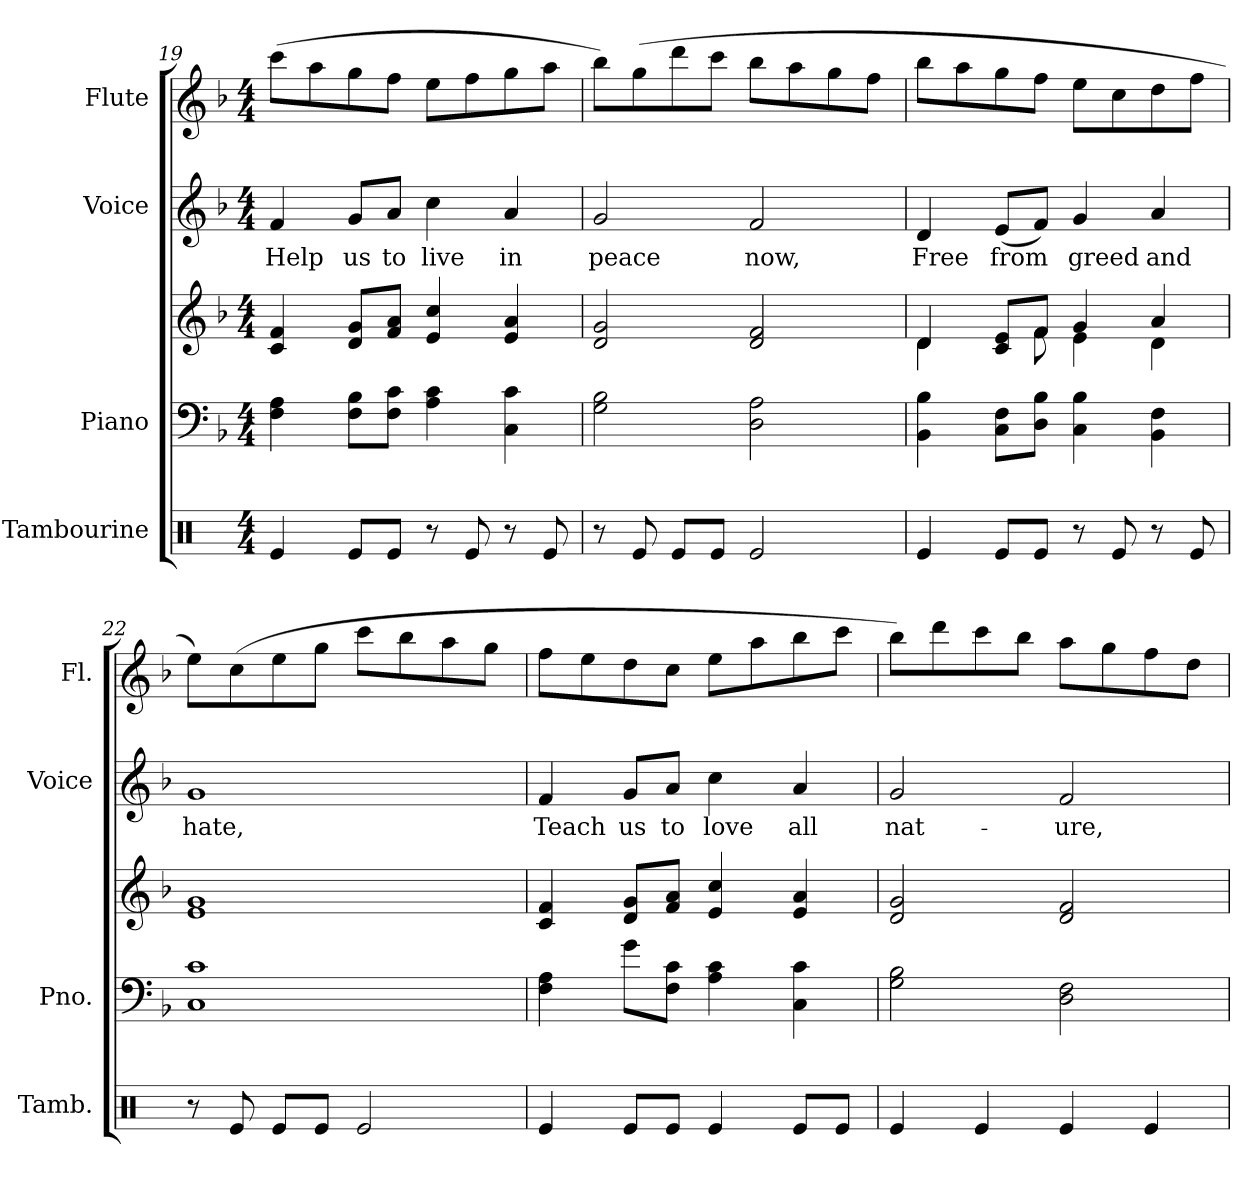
**kern	**kern	**kern	**kern	**text	**kern
*part4	*part3	*part3	*part2	*part2	*part1
*staff5	*staff4	*staff3	*staff2	*staff2	*staff1
*I"Tambourine	*I"Piano	*	*I"Voice	*	*I"Flute
*I'Tamb.	*I'Pno.	*	*I'Voice	*	*I'Fl.
*clefX	*clefF4	*clefG2	*clefG2	*	*clefG2
*k[]	*k[b-]	*k[b-]	*k[b-]	*	*k[b-]
*C:	*F:	*F:	*F:	*	*F:
*M4/4	*M4/4	*M4/4	*M4/4	*	*M4/4
=19	=19	=19	=19	=19	=19
!	!	!	!	!LO:LY:b:color=#000000	!
4Rei/	4Fi\ 4Ai	4ci/ 4fi	4fi/	Help	(8ccci\L
.	.	.	.	.	8aai\
!	!	!	!	!LO:LY:b:color=#000000	!
8Rei/L	8Fi\ 8B-iL	8di/ 8giL	8gi/L	us	8ggi\
!	!	!	!	!LO:LY:b:color=#000000	!
8Rei/J	8Fi\ 8ciJ	8fi/ 8aiJ	8ai/J	to	8ffi\J
!	!	!	!	!LO:LY:b:color=#000000	!
8r	4Ai\ 4ci	4ei/ 4cci	4cci\	live	8eei\L
8Rei/	.	.	.	.	8ffi\
!	!	!	!	!LO:LY:b:color=#000000	!
8r	4Ci\ 4ci	4ei/ 4ai	4ai/	in	8ggi\
8Rei/	.	.	.	.	8aai\J
!!LO:PB:g=z
=20	=20	=20	=20	=20	=20
!	!	!	!	!LO:LY:b:color=#000000	!
8r	2Gi\ 2B-i	2di/ 2gi	2gi/	peace	8bb-i\L)
8Rei/	.	.	.	.	(8ggi\
8Rei/L	.	.	.	.	8dddi\
8Rei/J	.	.	.	.	8ccci\J
!	!	!	!	!LO:LY:b:color=#000000	!
2Rei/	2Di\ 2Ai	2di/ 2fi	2fi/	now,	8bb-i\L
.	.	.	.	.	8aai\
.	.	.	.	.	8ggi\
.	.	.	.	.	8ffi\J
=21	=21	=21	=21	=21	=21
*	*	*^	*	*	*
!	!	!	!	!	!LO:LY:b:color=#000000	!
4Rei/	4BB-i\ 4B-i	4di/	4di\	4di/	Free	8bb-i\L
.	.	.	.	.	.	8aai\
!	!	!	!	!	!LO:LY:b:color=#000000	!
8Rei/L	8Ci\ 8FiL	8ci/ 8eiL	8ryy	(8ei/L	from	8ggi\
8Rei/J	8Di\ 8B-iJ	8fi/J	8fi\	8fi/J)	.	8ffi\J
!	!	!	!	!	!LO:LY:b:color=#000000	!
8r	4Ci\ 4B-i	4gi/	4ei\	4gi/	greed	8eei\L
8Rei/	.	.	.	.	.	8cci\
!	!	!	!	!	!LO:LY:b:color=#000000	!
8r	4BB-i\ 4Fi	4ai/	4di\	4ai/	and	8ddi\
8Rei/	.	.	.	.	.	8ffi\J
=22	=22	=22	=22	=22	=22	=22
!	!	!	!	!	!LO:LY:b:color=#000000	!
8r	1Ci 1ci	1gi	1ei	1gi	hate,	8eei\L)
8Rei/	.	.	.	.	.	(8cci\
8Rei/L	.	.	.	.	.	8eei\
8Rei/J	.	.	.	.	.	8ggi\J
2Rei/	.	.	.	.	.	8ccci\L
.	.	.	.	.	.	8bb-i\
.	.	.	.	.	.	8aai\
.	.	.	.	.	.	8ggi\J
*	*	*v	*v	*	*	*
=23	=23	=23	=23	=23	=23
!	!	!	!	!LO:LY:b:color=#000000	!
4Rei/	4Fi\ 4Ai	4ci/ 4fi	4fi/	Teach	8ffi\L
.	.	.	.	.	8eei\
!	!	!	!	!LO:LY:b:color=#000000	!
8Rei/L	8gi\L	8di/ 8giL	8gi/L	us	8ddi\
!	!	!	!	!LO:LY:b:color=#000000	!
8Rei/J	8Fi\ 8ciJ	8fi/ 8aiJ	8ai/J	to	8cci\J
!	!	!	!	!LO:LY:b:color=#000000	!
4Rei/	4Ai\ 4ci	4ei/ 4cci	4cci\	love	8eei\L
.	.	.	.	.	8aai\
!	!	!	!	!LO:LY:b:color=#000000	!
8Rei/L	4Ci\ 4ci	4ei/ 4ai	4ai/	all	8bb-i\
8Rei/J	.	.	.	.	8ccci\J
=24	=24	=24	=24	=24	=24
!	!	!	!	!LO:LY:b:color=#000000	!
4Rei/	2Gi\ 2B-i	2di/ 2gi	2gi/	nat-	8bb-i\L)
.	.	.	.	.	8dddi\
4Rei/	.	.	.	.	8ccci\
.	.	.	.	.	8bb-i\J
!	!	!	!	!LO:LY:b:color=#000000	!
4Rei/	2Di\ 2Fi	2di/ 2fi	2fi/	-ure,	8aai\L
.	.	.	.	.	8ggi\
4Rei/	.	.	.	.	8ffi\
.	.	.	.	.	8ddi\J
=	=	=	=	=	=
*-	*-	*-	*-	*-	*-
